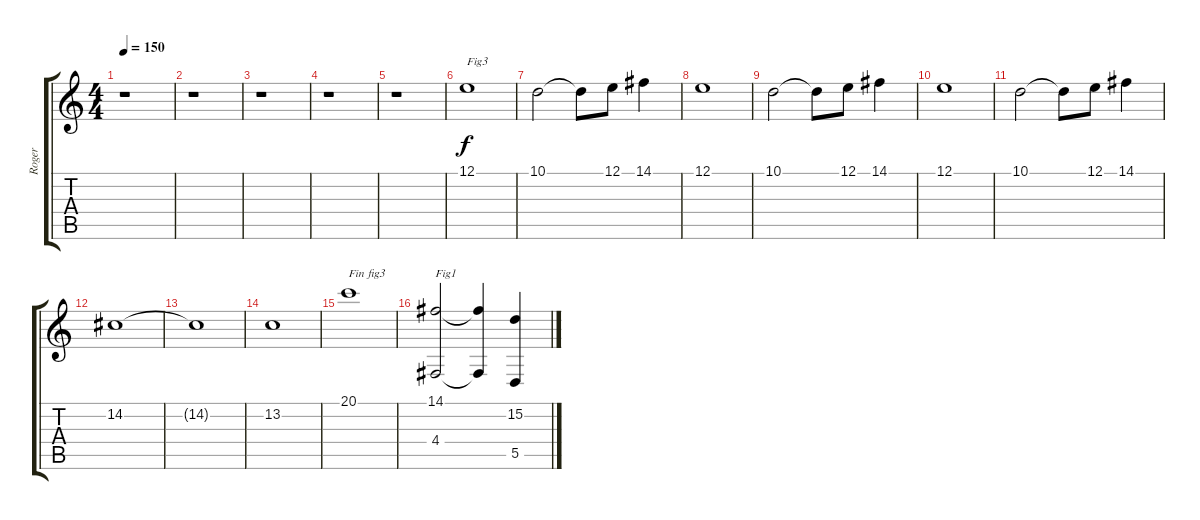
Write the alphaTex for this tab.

\track ("Roger" "Roger") {instrument synthstrings1}
\staff {score tabs}
\tuning (E4 B3 G3 D3 A2 E2) {hide}
\ts (4 4)
\tempo 150
\clef g2
\ks c
r.1{dy f} |
r.1 |
r.1 |
r.1 |
r.1 |
12.1.1{txt "Fig3"} |
10.1.2 10.1{t}.8 12.1.8 14.1.4 |
12.1.1 |
10.1.2 10.1{t}.8 12.1.8 14.1.4 |
12.1.1 |
10.1.2 10.1{t}.8 12.1.8 14.1.4 |
14.2.1 |
14.2{t}.1 |
13.2.1 |
20.1.1{txt "Fin fig3"} |
(14.1 4.4).2{txt "Fig1"} (14.1{t} 4.4{t}).4 (15.2 5.5).4
